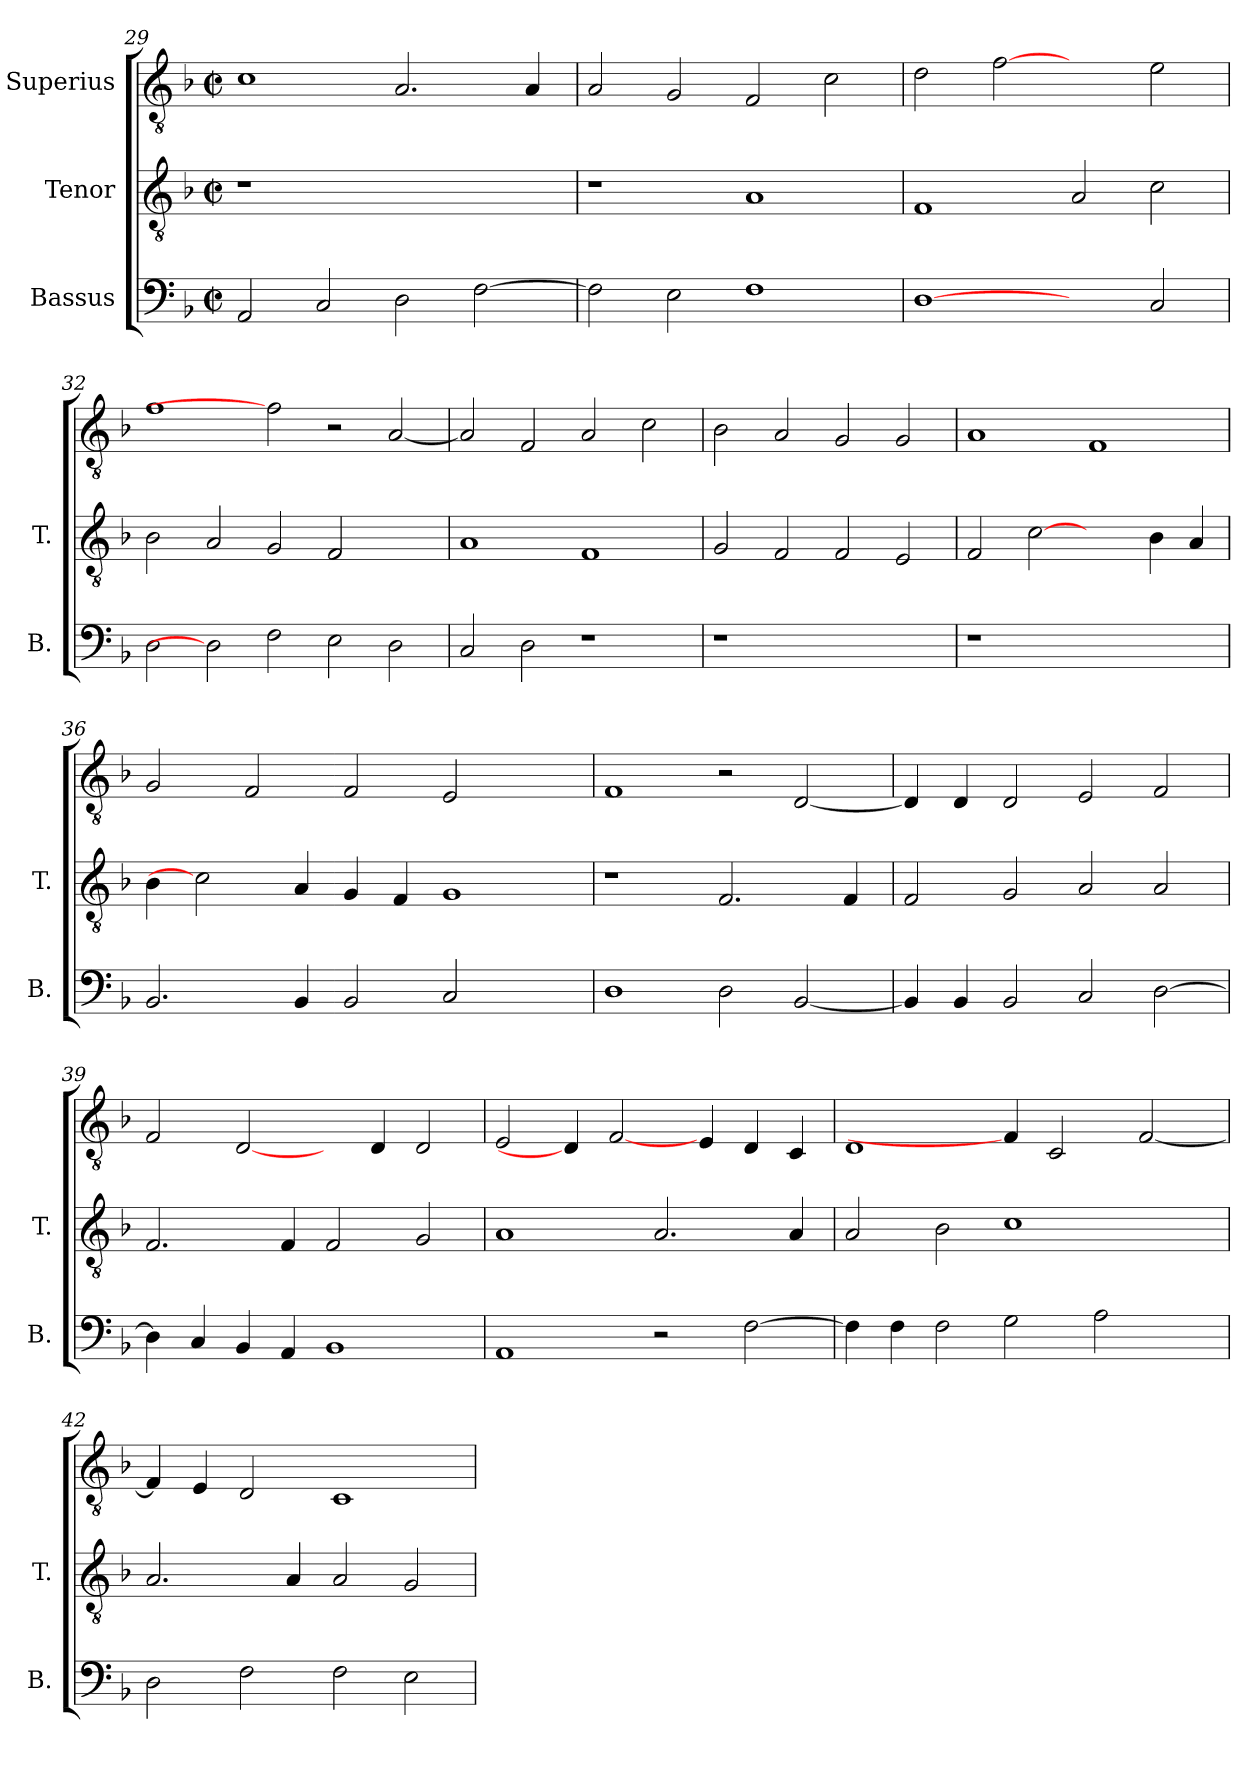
**kern	**kern	**kern
*part3	*part2	*part1
*staff3	*staff2	*staff1
*I"Bassus	*I"Tenor	*I"Superius
*I'B.	*I'T.	*
*clefF4	*clefGv2	*clefGv2
*	*ITrd7c12	*ITrd7c12
*k[b-]	*k[b-]	*k[b-]
*F:	*F:	*F:
*M2/2	*M2/2	*M2/2
*met(c|)	*met(c|)	*met(c|)
=29	=29	=29
!	!LO:N:vis=1	!
2AAi/	1r	1Ci
2Ci/	.	.
2Di\	1ryy	2.AAi/
[>2Fi\	.	.
.	.	4AAi/
=30	=30	=30
2Fi\]	1r	2AAi/
2Ei\	.	2GGi/
1Fi	1AAi	2FFi/
.	.	2Ci\
!!LO:PB:g=z
=31	=31	=31
[1Di	1FFi	2Di\
.	.	[2Fi
2ryy	2AAi/	2ryy
2Ci/	2Ci\	2Ei\
=32	=32	=32
2Di\	2BB-i\	1Fi
2Di]	2AAi/	.
2Fi\	2GGi/	2Fi]
2Ei\	2FFi/	2r
2Di\	2ryy	[<2AAi/
=33	=33	=33
2Ci/	1AAi	2AAi/]
2Di\	.	2FFi/
1r	1FFi	2AAi/
.	.	2Ci\
=34	=34	=34
!LO:N:vis=1	!	!
1r	2GGi/	2BB-i\
.	2FFi/	2AAi/
1ryy	2FFi/	2GGi/
.	2EEi/	2GGi/
=35	=35	=35
!LO:N:vis=1	!	!
1r	2FFi/	1AAi
.	[2Ci	.
1ryy	2ryy	1FFi
.	4BB-i\	.
.	4AAi/	.
!!LO:LB:g=z
=36	=36	=36
2.BB-i/	4BB-i\	2GGi/
.	2Ci]	.
.	.	2FFi/
4BB-i/	4AAi/	.
2BB-i/	4GGi/	2FFi/
.	4FFi/	.
2Ci/	1GGi	2EEi/
2ryy	.	2ryy
=37	=37	=37
1Di	1r	1FFi
2Di\	2.FFi/	2r
[<2BB-i/	.	[<2DDi/
.	4FFi/	.
=38	=38	=38
4BB-i/]	2FFi/	4DDi/]
4BB-i/	.	4DDi/
2BB-i/	2GGi/	2DDi/
2Ci/	2AAi/	2EEi/
[>2Di\	2AAi/	2FFi/
=39	=39	=39
4Di\]	2.FFi/	2FFi/
4Ci/	.	.
4BB-i/	.	[2DDi/
4AAi/	4FFi/	.
1BB-i	2FFi/	4ryy
.	.	4DDi/
.	2GGi/	2DDi/
=40	=40	=40
1AAi	1AAi	2EEi/
.	.	4DDi/]
.	.	[2FFi/
2r	2.AAi/	.
.	.	4EEi/
[>2Fi\	.	4DDi/
.	4AAi/	4CCi/
!!LO:LB:g=z
=41	=41	=41
4Fi\]	2AAi/	1DDi
4Fi\	.	.
2Fi\	2BB-i\	.
2Gi\	1Ci	4FFi/]
.	.	2CCi/
2Ai\	.	.
.	.	[<2FFi/
4ryy	4ryy	.
=42	=42	=42
2Di\	2.AAi/	4FFi/]
.	.	4EEi/
2Fi\	.	2DDi/
.	4AAi/	.
2Fi\	2AAi/	1CCi
2Ei\	2GGi/	.
=	=	=
*-	*-	*-
